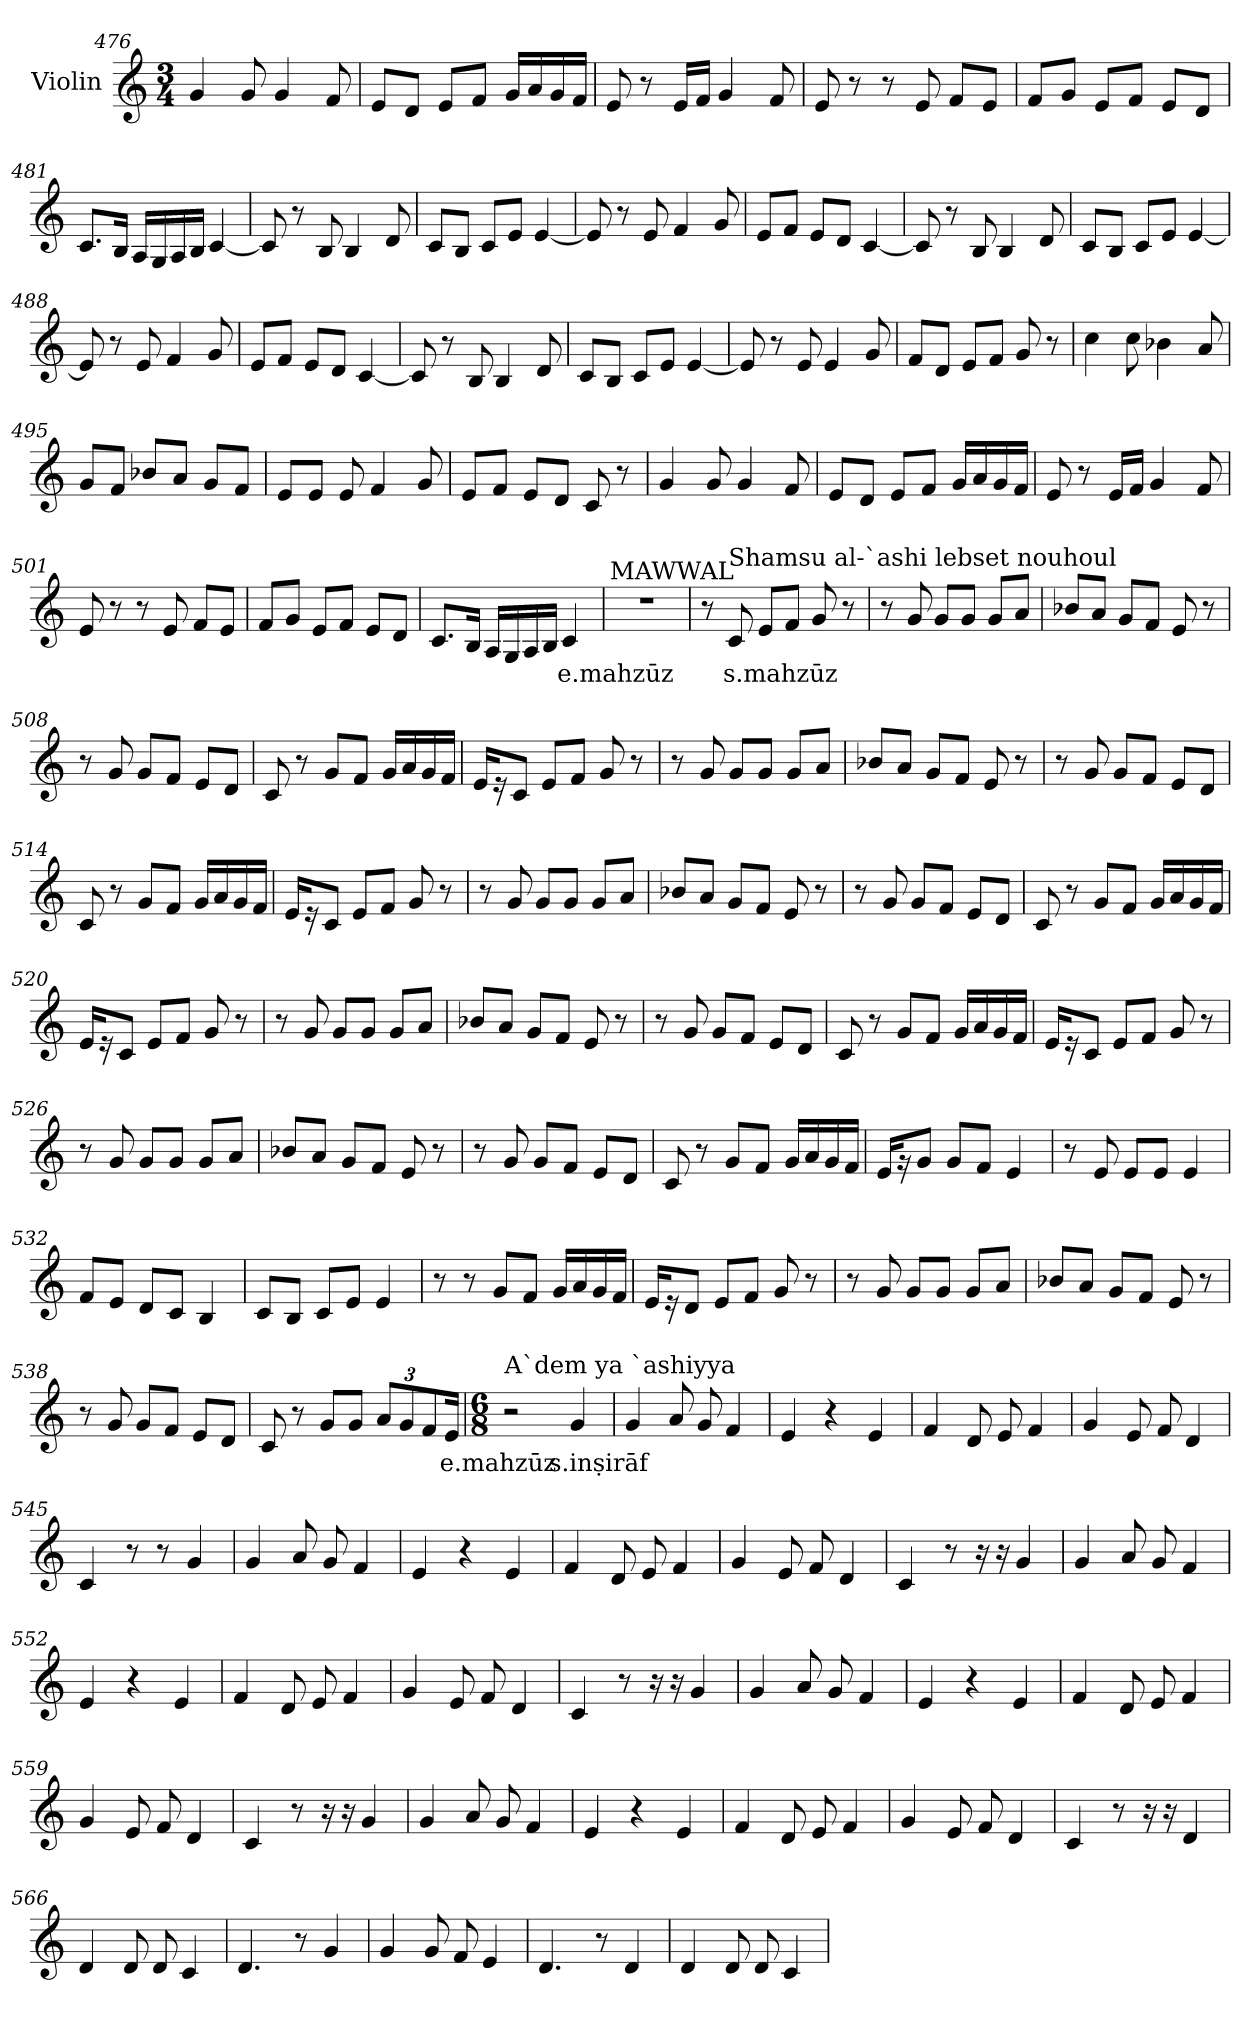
**kern	**text
*part1	*part1
*staff1	*staff1
*I"Violin	*
*clefG2	*
*k[]	*
*M3/4	*
=476	=476
4g/	.
8g/	.
4g/	.
8f/	.
=477	=477
8e/L	.
8d/J	.
8e/L	.
8f/J	.
16g/LL	.
16a/	.
16g/	.
16f/JJ	.
=478	=478
8e/	.
8r	.
16e/LL	.
16f/JJ	.
4g/	.
8f/	.
=479	=479
8e/	.
8r	.
8r	.
8e/	.
8f/L	.
8e/J	.
!!LO:LB:g=z
=480	=480
8f/L	.
8g/J	.
8e/L	.
8f/J	.
8e/L	.
8d/J	.
=481	=481
8.c/L	.
16B/Jk	.
16A/LL	.
16G/	.
16A/	.
16B/JJ	.
[4c/	.
=482	=482
8c/]	.
8r	.
8B/	.
4B/	.
8d/	.
=483	=483
8c/L	.
8B/J	.
8c/L	.
8e/J	.
[4e/	.
=484	=484
8e/]	.
8r	.
8e/	.
4f/	.
8g/	.
=485	=485
8e/L	.
8f/J	.
8e/L	.
8d/J	.
[4c/	.
!!LO:LB:g=z
=486	=486
8c/]	.
8r	.
8B/	.
4B/	.
8d/	.
=487	=487
8c/L	.
8B/J	.
8c/L	.
8e/J	.
[4e/	.
=488	=488
8e/]	.
8r	.
8e/	.
4f/	.
8g/	.
=489	=489
8e/L	.
8f/J	.
8e/L	.
8d/J	.
[4c/	.
=490	=490
8c/]	.
8r	.
8B/	.
4B/	.
8d/	.
=491	=491
8c/L	.
8B/J	.
8c/L	.
8e/J	.
[4e/	.
!!LO:PB:g=z
=492	=492
8e/]	.
8r	.
8e/	.
4e/	.
8g/	.
=493	=493
8f/L	.
8d/J	.
8e/L	.
8f/J	.
8g/	.
8r	.
=494	=494
4cc\	.
8cc\	.
4b-X\	.
8a/	.
=495	=495
8g/L	.
8f/J	.
8b-X/L	.
8a/J	.
8g/L	.
8f/J	.
=496	=496
8e/L	.
8e/J	.
8e/	.
4f/	.
8g/	.
=497	=497
8e/L	.
8f/J	.
8e/L	.
8d/J	.
8c/	.
8r	.
!!LO:LB:g=z
=498	=498
4g/	.
8g/	.
4g/	.
8f/	.
=499	=499
8e/L	.
8d/J	.
8e/L	.
8f/J	.
16g/LL	.
16a/	.
16g/	.
16f/JJ	.
=500	=500
8e/	.
8r	.
16e/LL	.
16f/JJ	.
4g/	.
8f/	.
=501	=501
8e/	.
8r	.
8r	.
8e/	.
8f/L	.
8e/J	.
=502	=502
8f/L	.
8g/J	.
8e/L	.
8f/J	.
8e/L	.
8d/J	.
!!LO:LB:g=z
=503	=503
8.c/L	.
16B/Jk	.
16A/LL	.
16G/	.
16A/	.
16B/JJ	.
!	!LO:LY:b
4c/	e.mahzūz
=504	=504
!LO:TX:a:t=MAWWAL	!
2.r	.
=505	=505
8r	.
!LO:TX:a:t=Shamsu al-`ashi lebset nouhoul	!
!	!LO:LY:b
8c/	s.mahzūz
8e/L	.
8f/J	.
8g/	.
8r	.
=506	=506
8r	.
8g/	.
8g/L	.
8g/J	.
8g/L	.
8a/J	.
=507	=507
8b-X/L	.
8a/J	.
8g/L	.
8f/J	.
8e/	.
8r	.
=508	=508
8r	.
8g/	.
8g/L	.
8f/J	.
8e/L	.
8d/J	.
!!LO:LB:g=z
=509	=509
8c/	.
8r	.
8g/L	.
8f/J	.
16g/LL	.
16a/	.
16g/	.
16f/JJ	.
=510	=510
16e/KL	.
16r	.
8c/J	.
8e/L	.
8f/J	.
8g/	.
8r	.
=511	=511
8r	.
8g/	.
8g/L	.
8g/J	.
8g/L	.
8a/J	.
=512	=512
8b-X/L	.
8a/J	.
8g/L	.
8f/J	.
8e/	.
8r	.
=513	=513
8r	.
8g/	.
8g/L	.
8f/J	.
8e/L	.
8d/J	.
!!LO:LB:g=z
=514	=514
8c/	.
8r	.
8g/L	.
8f/J	.
16g/LL	.
16a/	.
16g/	.
16f/JJ	.
=515	=515
16e/KL	.
16r	.
8c/J	.
8e/L	.
8f/J	.
8g/	.
8r	.
=516	=516
8r	.
8g/	.
8g/L	.
8g/J	.
8g/L	.
8a/J	.
=517	=517
8b-X/L	.
8a/J	.
8g/L	.
8f/J	.
8e/	.
8r	.
=518	=518
8r	.
8g/	.
8g/L	.
8f/J	.
8e/L	.
8d/J	.
!!LO:LB:g=z
=519	=519
8c/	.
8r	.
8g/L	.
8f/J	.
16g/LL	.
16a/	.
16g/	.
16f/JJ	.
=520	=520
16e/KL	.
16r	.
8c/J	.
8e/L	.
8f/J	.
8g/	.
8r	.
=521	=521
8r	.
8g/	.
8g/L	.
8g/J	.
8g/L	.
8a/J	.
=522	=522
8b-X/L	.
8a/J	.
8g/L	.
8f/J	.
8e/	.
8r	.
=523	=523
8r	.
8g/	.
8g/L	.
8f/J	.
8e/L	.
8d/J	.
!!LO:LB:g=z
=524	=524
8c/	.
8r	.
8g/L	.
8f/J	.
16g/LL	.
16a/	.
16g/	.
16f/JJ	.
=525	=525
16e/KL	.
16r	.
8c/J	.
8e/L	.
8f/J	.
8g/	.
8r	.
=526	=526
8r	.
8g/	.
8g/L	.
8g/J	.
8g/L	.
8a/J	.
=527	=527
8b-X/L	.
8a/J	.
8g/L	.
8f/J	.
8e/	.
8r	.
=528	=528
8r	.
8g/	.
8g/L	.
8f/J	.
8e/L	.
8d/J	.
!!LO:LB:g=z
=529	=529
8c/	.
8r	.
8g/L	.
8f/J	.
16g/LL	.
16a/	.
16g/	.
16f/JJ	.
=530	=530
16e/KL	.
16r	.
8g/J	.
8g/L	.
8f/J	.
4e/	.
=531	=531
8r	.
8e/	.
8e/L	.
8e/J	.
4e/	.
=532	=532
8f/L	.
8e/J	.
8d/L	.
8c/J	.
4B/	.
=533	=533
8c/L	.
8B/J	.
8c/L	.
8e/J	.
4e/	.
=534	=534
8r	.
8r	.
8g/L	.
8f/J	.
16g/LL	.
16a/	.
16g/	.
16f/JJ	.
!!LO:PB:g=z
=535	=535
16e/KL	.
16r	.
8d/J	.
8e/L	.
8f/J	.
8g/	.
8r	.
=536	=536
8r	.
8g/	.
8g/L	.
8g/J	.
8g/L	.
8a/J	.
=537	=537
8b-X/L	.
8a/J	.
8g/L	.
8f/J	.
8e/	.
8r	.
=538	=538
8r	.
8g/	.
8g/L	.
8f/J	.
8e/L	.
8d/J	.
=539	=539
8c/	.
8r	.
8g/L	.
8g/J	.
*Xbrackettup	*
12a/LL	.
12g/	.
12f/	.
!	!LO:LY:b
16e/JJ	e.mahzūz
!!LO:LB:g=z
=540	=540
*M6/8	*
*MM160	*
!LO:TX:a:t=A`dem ya `ashiyya	!
2r	.
!	!LO:LY:b
4g/	s.inṣirāf
=541	=541
4g/	.
8a/	.
8g/	.
4f/	.
=542	=542
4e/	.
4r	.
4e/	.
=543	=543
4f/	.
8d/	.
8e/	.
4f/	.
=544	=544
4g/	.
8e/	.
8f/	.
4d/	.
=545	=545
4c/	.
8r	.
8r	.
4g/	.
=546	=546
4g/	.
8a/	.
8g/	.
4f/	.
!!LO:LB:g=z
=547	=547
4e/	.
4r	.
4e/	.
=548	=548
4f/	.
8d/	.
8e/	.
4f/	.
=549	=549
4g/	.
8e/	.
8f/	.
4d/	.
=550	=550
4c/	.
8r	.
16r	.
16r	.
4g/	.
=551	=551
4g/	.
8a/	.
8g/	.
4f/	.
=552	=552
4e/	.
4r	.
4e/	.
=553	=553
4f/	.
8d/	.
8e/	.
4f/	.
!!LO:LB:g=z
=554	=554
4g/	.
8e/	.
8f/	.
4d/	.
=555	=555
4c/	.
8r	.
16r	.
16r	.
4g/	.
=556	=556
4g/	.
8a/	.
8g/	.
4f/	.
=557	=557
4e/	.
4r	.
4e/	.
=558	=558
4f/	.
8d/	.
8e/	.
4f/	.
=559	=559
4g/	.
8e/	.
8f/	.
4d/	.
!!LO:LB:g=z
=560	=560
4c/	.
8r	.
16r	.
16r	.
4g/	.
=561	=561
4g/	.
8a/	.
8g/	.
4f/	.
=562	=562
4e/	.
4r	.
4e/	.
=563	=563
4f/	.
8d/	.
8e/	.
4f/	.
=564	=564
4g/	.
8e/	.
8f/	.
4d/	.
=565	=565
4c/	.
8r	.
16r	.
16r	.
4d/	.
!!LO:LB:g=z
=566	=566
4d/	.
8d/	.
8d/	.
4c/	.
=567	=567
4.d/	.
8r	.
4g/	.
=568	=568
4g/	.
8g/	.
8f/	.
4e/	.
=569	=569
4.d/	.
8r	.
4d/	.
=570	=570
4d/	.
8d/	.
8d/	.
4c/	.
=	=
*-	*-
